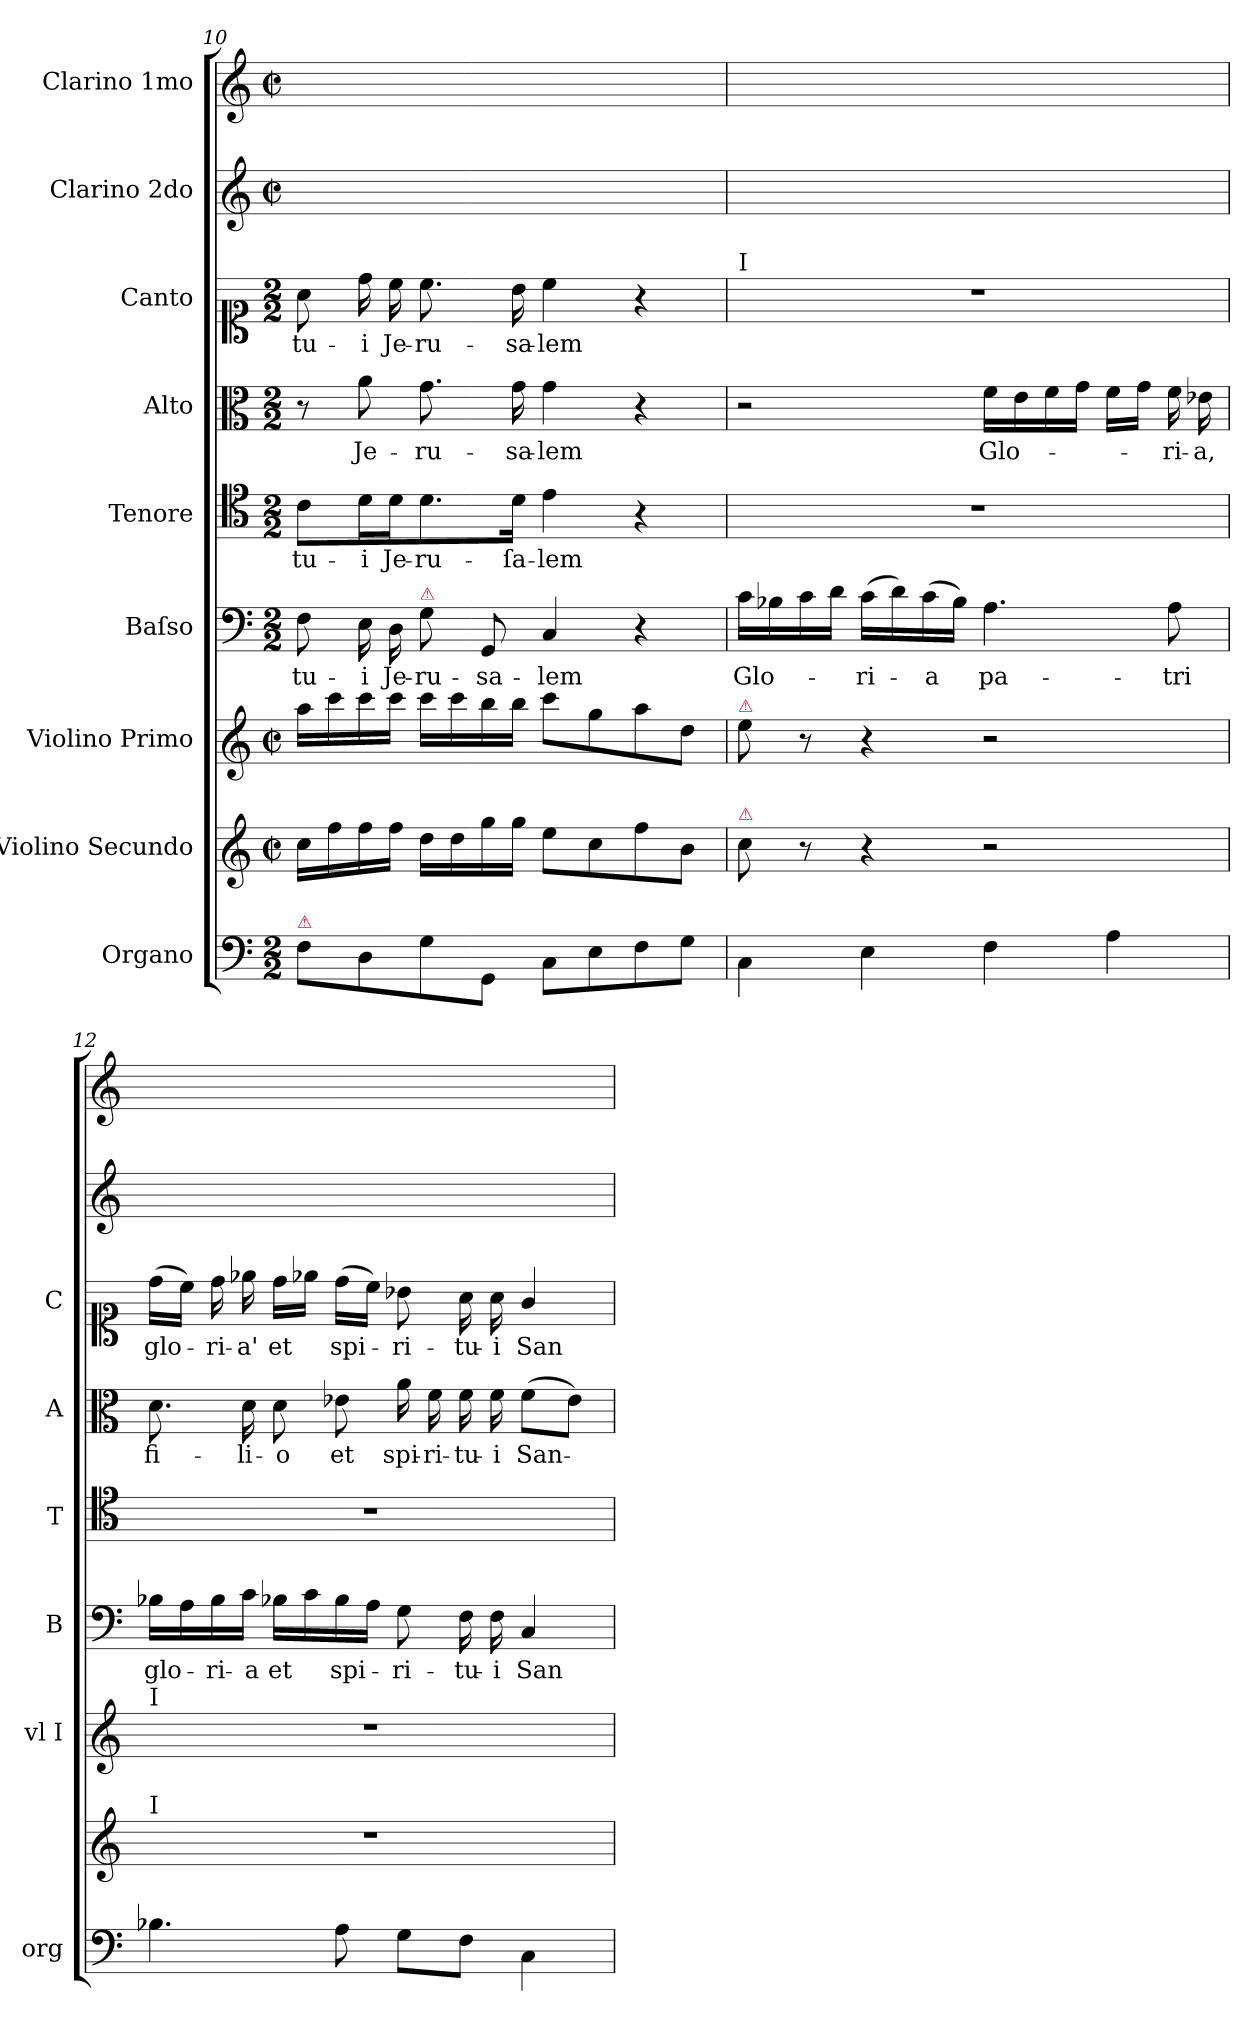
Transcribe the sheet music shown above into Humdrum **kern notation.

**kern	**kern	**kern	**kern	**text	**kern	**text	**kern	**text	**kern	**text	**kern	**kern
*part9	*part8	*part7	*part6	*part6	*part5	*part5	*part4	*part4	*part3	*part3	*part2	*part1
*staff9	*staff8	*staff7	*staff6	*staff6	*staff5	*staff5	*staff4	*staff4	*staff3	*staff3	*staff2	*staff1
*I"Organo	*I"Violino Secundo	*I"Violino Primo	*I"Baſso	*	*I"Tenore	*	*I"Alto	*	*I"Canto	*	*I"Clarino 2do	*I"Clarino 1mo
*I'org	*	*I'vl I	*I'B	*	*I'T	*	*I'A	*	*I'C	*	*	*
*clefF4	*clefG2	*clefG2	*clefF4	*	*clefC4	*	*clefC3	*	*clefC1	*	*clefG2	*clefG2
*k[]	*k[]	*k[]	*k[]	*	*k[]	*	*k[]	*	*k[]	*	*k[]	*k[]
*C:	*C:	*C:	*C:	*	*C:	*	*C:	*	*C:	*	*C:	*C:
*M2/2	*M2/2	*M2/2	*M2/2	*	*M2/2	*	*M2/2	*	*M2/2	*	*M2/2	*M2/2
*	*met(c|)	*met(c|)	*	*	*	*	*	*	*	*	*met(c|)	*met(c|)
=10	=10	=10	=10	=10	=10	=10	=10	=10	=10	=10	=10	=10
!LO:TX:a:color=crimson:t=⚠	!	!	!	!	!	!	!	!	!	!	!	!
8F\L	16cc\LL	16aa\LL	8F\	tu-	8c\L	tu-	8r	.	8a\	tu-	1ryy	1ryy
.	16ff\	16ccc\	.	.	.	.	.	.	.	.	.	.
8D\	16ff\	16ccc\	16E\	-i	16d\L	-i	8a\	Je-	16dd\	-i	.	.
.	16ff\JJ	16ccc\JJ	16D\	Je-	16d\J	Je-	.	.	16cc\	Je-	.	.
!	!	!	!LO:TX:a:color=crimson:t=⚠	!	!	!	!	!	!	!	!	!
8G\	16dd\LL	16ccc\LL	8G\	-ru-	8.d\	-ru-	8.g\	-ru-	8.cc\	-ru-	.	.
.	16dd\	16ccc\	.	.	.	.	.	.	.	.	.	.
8GG/J	16gg\	16bb\	8GG/	-sa-	.	.	.	.	.	.	.	.
.	16gg\JJ	16bb\JJ	.	.	16d\Jk	-ſa-	16g\	-sa-	16b\	-sa-	.	.
8C\L	8ee\L	8ccc\L	4C/	-lem	4e\	-lem	4g\	-lem	4cc\	-lem	.	.
8E\	8cc\	8gg\	.	.	.	.	.	.	.	.	.	.
8F\	8ff\	8aa\	4r	.	4r	.	4r	.	4r	.	.	.
8G\J	8b\J	8dd\J	.	.	.	.	.	.	.	.	.	.
=11	=11	=11	=11	=11	=11	=11	=11	=11	=11	=11	=11	=11
!	!	!	!	!	!	!	!	!	!LO:TX:a:t=I	!	!	!
!	!	!LO:TX:a:color=crimson:t=⚠	!	!	!	!	!	!	!	!	!	!
!	!LO:TX:a:color=crimson:t=⚠	!	!	!	!	!	!	!	!	!	!	!
4C\	8cc\	8ee\	16c\LL	Glo-	1r	.	2r	.	1r	.	1ryy	1ryy
.	.	.	16B-X\	.	.	.	.	.	.	.	.	.
.	8r	8r	16c\	.	.	.	.	.	.	.	.	.
.	.	.	16d\JJ	.	.	.	.	.	.	.	.	.
4E\	4r	4r	(>16c\LL	-ri-	.	.	.	.	.	.	.	.
.	.	.	16d\)	.	.	.	.	.	.	.	.	.
.	.	.	(>16c\	-a	.	.	.	.	.	.	.	.
.	.	.	16B-\JJ)	.	.	.	.	.	.	.	.	.
4F\	2r	2r	4.A\	pa-	.	.	16f\LL	Glo-	.	.	.	.
.	.	.	.	.	.	.	16e\	.	.	.	.	.
.	.	.	.	.	.	.	16f\	.	.	.	.	.
.	.	.	.	.	.	.	16g\JJ	.	.	.	.	.
4A\	.	.	.	.	.	.	16f\LL	.	.	.	.	.
.	.	.	.	.	.	.	16g\JJ	.	.	.	.	.
.	.	.	8A\	-tri	.	.	16f\	-ri-	.	.	.	.
.	.	.	.	.	.	.	16e-X\	-a,	.	.	.	.
=12	=12	=12	=12	=12	=12	=12	=12	=12	=12	=12	=12	=12
!	!	!LO:TX:a:t=I	!	!	!	!	!	!	!	!	!	!
!	!LO:TX:a:t=I	!	!	!	!	!	!	!	!	!	!	!
4.B-X\	1r	1r	16B-X\LL	glo-	1r	.	8.d\	fi-	(>16dd\LL	glo-	1ryy	1ryy
.	.	.	16A\	.	.	.	.	.	16cc\JJ)	.	.	.
.	.	.	16B-\	-ri-	.	.	.	.	16dd\	-ri-	.	.
.	.	.	16c\JJ	-a	.	.	16d\	-li-	16ee-X\	-a'	.	.
.	.	.	16B-X\LL	et	.	.	8d\	-o	16dd\LL	et	.	.
.	.	.	16c\	.	.	.	.	.	16ee-X\JJ	.	.	.
8A\	.	.	16B-\	spi-	.	.	8e-X\	et	(>16dd\LL	spi-	.	.
.	.	.	16A\JJ	.	.	.	.	.	16cc\JJ)	.	.	.
8G\L	.	.	8G\	-ri-	.	.	16a\	spi-	8b-X\	-ri-	.	.
.	.	.	.	.	.	.	16f\	-ri-	.	.	.	.
8F\J	.	.	16F\	-tu-	.	.	16f\	-tu-	16a\	-tu-	.	.
.	.	.	16F\	-i	.	.	16f\	-i	16a\	-i	.	.
4C\	.	.	4C/	San-	.	.	(>8f\L	San-	4g/	San-	.	.
.	.	.	.	.	.	.	8e-\J)	.	.	.	.	.
=	=	=	=	=	=	=	=	=	=	=	=	=
*-	*-	*-	*-	*-	*-	*-	*-	*-	*-	*-	*-	*-
